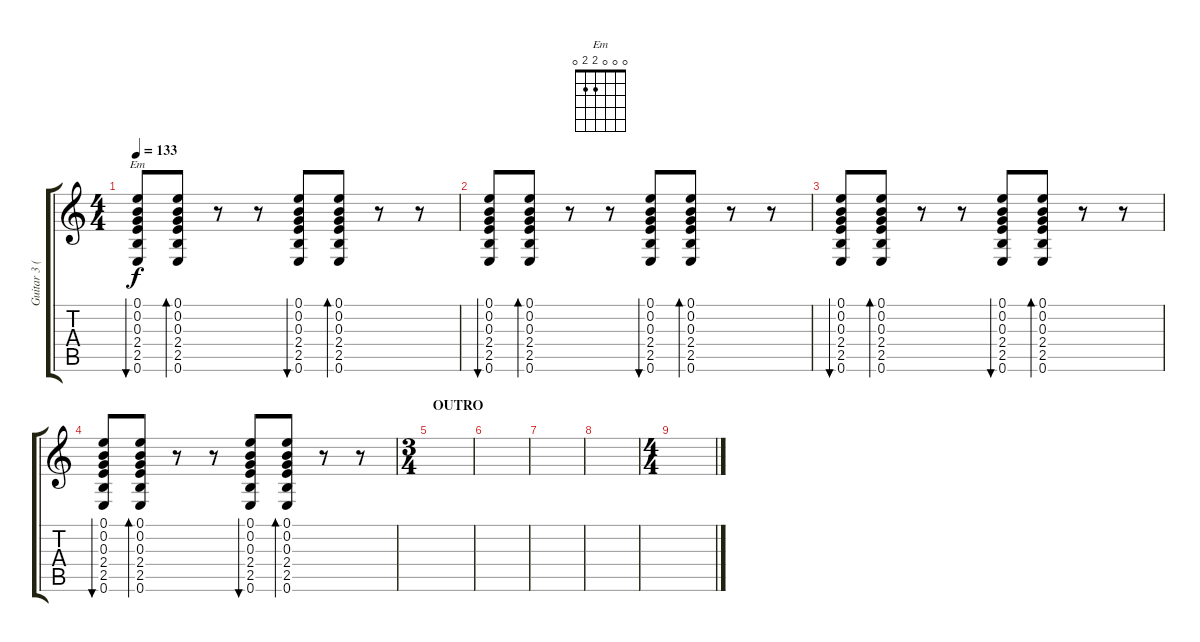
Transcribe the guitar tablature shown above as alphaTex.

\track ("Guitar 3 (Distorted)" "Guitar 3 (") {instrument distortionguitar}
\staff {score tabs}
\tuning (E4 B3 G3 D3 A2 E2) {hide}
\chord ("Em" 0 0 0 2 2 0)
\ts (4 4)
\tempo 133
\clef g2
\ks c
(0.1 0.2 0.3 2.4 2.5 0.6).8{bu 60 ch "Em" dy f} (0.1 0.2 0.3 2.4 2.5 0.6).8{bd 60} r.8 r.8 (0.1 0.2 0.3 2.4 2.5 0.6).8{bu 60} (0.1 0.2 0.3 2.4 2.5 0.6).8{bd 60} r.8 r.8 |
(0.1 0.2 0.3 2.4 2.5 0.6).8{bu 60} (0.1 0.2 0.3 2.4 2.5 0.6).8{bd 60} r.8 r.8 (0.1 0.2 0.3 2.4 2.5 0.6).8{bu 60} (0.1 0.2 0.3 2.4 2.5 0.6).8{bd 60} r.8 r.8 |
(0.1 0.2 0.3 2.4 2.5 0.6).8{bu 60} (0.1 0.2 0.3 2.4 2.5 0.6).8{bd 60} r.8 r.8 (0.1 0.2 0.3 2.4 2.5 0.6).8{bu 60} (0.1 0.2 0.3 2.4 2.5 0.6).8{bd 60} r.8 r.8 |
(0.1 0.2 0.3 2.4 2.5 0.6).8{bu 60} (0.1 0.2 0.3 2.4 2.5 0.6).8{bd 60} r.8 r.8 (0.1 0.2 0.3 2.4 2.5 0.6).8{bu 60} (0.1 0.2 0.3 2.4 2.5 0.6).8{bd 60} r.8 r.8 |
\ts (3 4)
\section ("" "OUTRO")
|
|
|
|
\ts (4 4)
